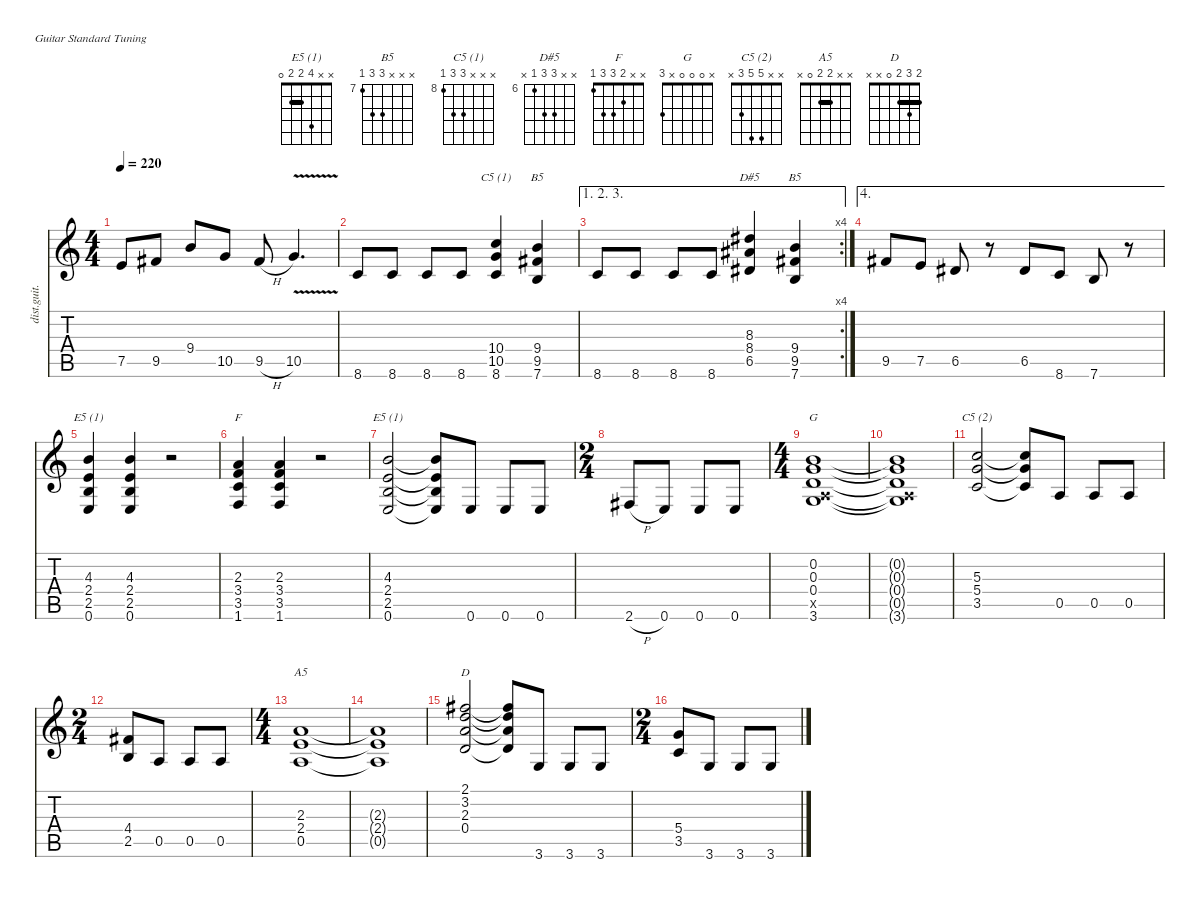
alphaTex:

\defaultSystemsLayout 4
\hideDynamics
\bracketExtendMode nobrackets
\track ("Guitar 1(Main Rhythm)" "dist.guit.") {instrument distortionguitar}
\staff {score tabs}
\tuning (E4 B3 G3 D3 A2 E2)
\chord ("E5 (1)" x x 4 2 2 0) {showfingering false barre 2}
\chord ("B5" x x x 9 9 7) {firstfret 7 showfingering false}
\chord ("C5 (1)" x x x 10 10 8) {firstfret 8 showfingering false}
\chord ("D#5" x x 8 8 6 x) {firstfret 6 showfingering false}
\chord ("F" x x 2 3 3 1) {showfingering false}
\chord ("G" x 0 0 0 x 3) {showfingering false}
\chord ("C5 (2)" x x 5 5 3 x) {showfingering false}
\chord ("A5" x x 2 2 0 x) {showfingering false barre 2}
\chord ("D" 2 3 2 0 x x) {showfingering false barre 2}
\ts (4 4)
\tempo 220
\clef g2
\ks c
7.5.8{dy f beam Up} 9.5{acc #}.8{beam Up} 9.4.8{beam Up} 10.5.8{beam Up} 9.5{h acc #}.8{beam Up} 10.5{v}.4{d beam Up} |
8.6.8{beam Up} 8.6.8{beam Up} 8.6.8{beam Up} 8.6.8{beam Up} (10.4 10.5 8.6).4{ch "C5 (1)" beam Up} (9.4 9.5{acc #} 7.6).4{ch "B5" beam Up} |
\ae (1 2 3)
\rc 4
8.6.8{beam Up} 8.6.8{beam Up} 8.6.8{beam Up} 8.6.8{beam Up} (8.3{acc #} 8.4{acc #} 6.5{acc #}).4{ch "D#5" beam Up} (9.4 9.5{acc #} 7.6).4{ch "B5" beam Up} |
\ae 4
9.5{acc #}.8{beam Up} 7.5.8{beam Up} 6.5{acc #}.8{beam Up} r.8{beam Down} 6.5{acc #}.8{beam Up} 8.6.8{beam Up} 7.6.8{beam Up} r.8{beam Down} |
(4.3 2.4 2.5 0.6).4{ch "E5 (1)" beam Up} (4.3 2.4 2.5 0.6).4{beam Up} r.2{beam Down} |
(2.3 3.4 3.5 1.6).4{ch "F" beam Up} (2.3 3.4 3.5 1.6).4{beam Up} r.2{beam Down} |
(4.3 2.4 2.5 0.6).2{ch "E5 (1)" beam Up} (4.3{t} 2.4{t} 2.5{t} 0.6{t}).8{beam Up} 0.6.8{beam Up} 0.6.8{beam Up} 0.6.8{beam Up} |
\ts (2 4)
2.6{h acc #}.8{beam Up} 0.6.8{beam Up} 0.6.8{beam Up} 0.6.8{beam Up} |
\ts (4 4)
(0.2 0.3 0.4 0.5{x} 3.6).1{ch "G" beam Up} |
(0.2{t} 0.3{t} 0.4{t} 0.5{x t} 3.6{t}).1{beam Up} |
(5.3 5.4 3.5).2{ch "C5 (2)" beam Up} (5.3{t} 5.4{t} 3.5{t}).8{beam Up} 0.5.8{beam Up} 0.5.8{beam Up} 0.5.8{beam Up} |
\ts (2 4)
(4.4{acc #} 2.5).8{beam Up} 0.5.8{beam Up} 0.5.8{beam Up} 0.5.8{beam Up} |
\ts (4 4)
(2.3 2.4 0.5).1{ch "A5" beam Up} |
(2.3{t} 2.4{t} 0.5{t}).1{beam Up} |
(2.1{acc #} 3.2 2.3 0.4).2{ch "D" beam Up} (2.1{t acc #} 3.2{t} 2.3{t} 0.4{t}).8{beam Up} 3.6.8{beam Up} 3.6.8{beam Up} 3.6.8{beam Up} |
\ts (2 4)
(5.4 3.5).8{beam Up} 3.6.8{beam Up} 3.6.8{beam Up} 3.6.8{beam Up}
